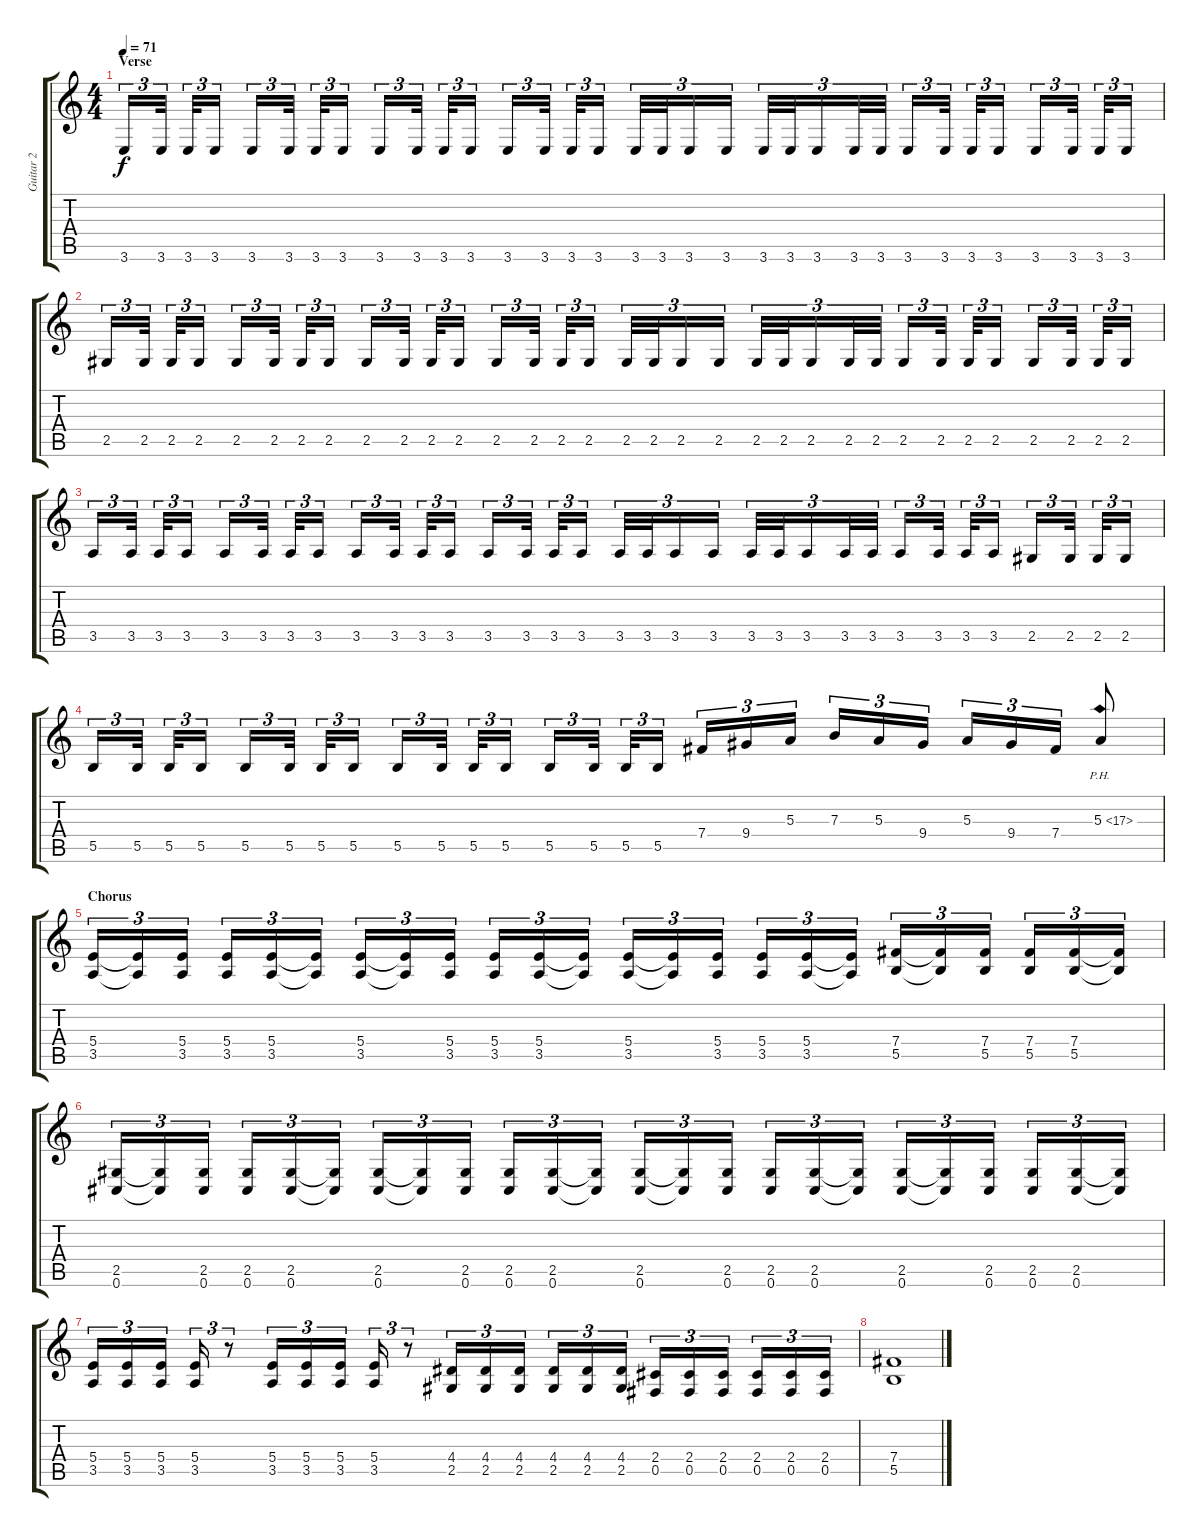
\track ("Guitar 2" "Guitar 2") {instrument distortionguitar}
\staff {score tabs}
\tuning (Db4 Ab3 E3 B2 Gb2 Db2) {hide}
\ts (4 4)
\section ("" "Verse")
\tempo 71
\clef g2
\ks c
3.6.16{tu (3 2) dy f volume 12} 3.6.32{tu (3 2)} 3.6.32{tu (3 2)} 3.6.16{tu (3 2)} 3.6.16{tu (3 2)} 3.6.32{tu (3 2)} 3.6.32{tu (3 2)} 3.6.16{tu (3 2)} 3.6.16{tu (3 2)} 3.6.32{tu (3 2)} 3.6.32{tu (3 2)} 3.6.16{tu (3 2)} 3.6.16{tu (3 2)} 3.6.32{tu (3 2)} 3.6.32{tu (3 2)} 3.6.16{tu (3 2)} 3.6.32{tu (3 2)} 3.6.32{tu (3 2)} 3.6.16{tu (3 2)} 3.6.16{tu (3 2)} 3.6.32{tu (3 2)} 3.6.32{tu (3 2)} 3.6.16{tu (3 2)} 3.6.32{tu (3 2)} 3.6.32{tu (3 2)} 3.6.16{tu (3 2)} 3.6.32{tu (3 2)} 3.6.32{tu (3 2)} 3.6.16{tu (3 2)} 3.6.16{tu (3 2)} 3.6.32{tu (3 2)} 3.6.32{tu (3 2)} 3.6.16{tu (3 2)} |
2.5.16{tu (3 2)} 2.5.32{tu (3 2)} 2.5.32{tu (3 2)} 2.5.16{tu (3 2)} 2.5.16{tu (3 2)} 2.5.32{tu (3 2)} 2.5.32{tu (3 2)} 2.5.16{tu (3 2)} 2.5.16{tu (3 2)} 2.5.32{tu (3 2)} 2.5.32{tu (3 2)} 2.5.16{tu (3 2)} 2.5.16{tu (3 2)} 2.5.32{tu (3 2)} 2.5.32{tu (3 2)} 2.5.16{tu (3 2)} 2.5.32{tu (3 2)} 2.5.32{tu (3 2)} 2.5.16{tu (3 2)} 2.5.16{tu (3 2)} 2.5.32{tu (3 2)} 2.5.32{tu (3 2)} 2.5.16{tu (3 2)} 2.5.32{tu (3 2)} 2.5.32{tu (3 2)} 2.5.16{tu (3 2)} 2.5.32{tu (3 2)} 2.5.32{tu (3 2)} 2.5.16{tu (3 2)} 2.5.16{tu (3 2)} 2.5.32{tu (3 2)} 2.5.32{tu (3 2)} 2.5.16{tu (3 2)} |
3.5.16{tu (3 2)} 3.5.32{tu (3 2)} 3.5.32{tu (3 2)} 3.5.16{tu (3 2)} 3.5.16{tu (3 2)} 3.5.32{tu (3 2)} 3.5.32{tu (3 2)} 3.5.16{tu (3 2)} 3.5.16{tu (3 2)} 3.5.32{tu (3 2)} 3.5.32{tu (3 2)} 3.5.16{tu (3 2)} 3.5.16{tu (3 2)} 3.5.32{tu (3 2)} 3.5.32{tu (3 2)} 3.5.16{tu (3 2)} 3.5.32{tu (3 2)} 3.5.32{tu (3 2)} 3.5.16{tu (3 2)} 3.5.16{tu (3 2)} 3.5.32{tu (3 2)} 3.5.32{tu (3 2)} 3.5.16{tu (3 2)} 3.5.32{tu (3 2)} 3.5.32{tu (3 2)} 3.5.16{tu (3 2)} 3.5.32{tu (3 2)} 3.5.32{tu (3 2)} 3.5.16{tu (3 2)} 2.5.16{tu (3 2)} 2.5.32{tu (3 2)} 2.5.32{tu (3 2)} 2.5.16{tu (3 2)} |
5.5.16{tu (3 2)} 5.5.32{tu (3 2)} 5.5.32{tu (3 2)} 5.5.16{tu (3 2)} 5.5.16{tu (3 2)} 5.5.32{tu (3 2)} 5.5.32{tu (3 2)} 5.5.16{tu (3 2)} 5.5.16{tu (3 2)} 5.5.32{tu (3 2)} 5.5.32{tu (3 2)} 5.5.16{tu (3 2)} 5.5.16{tu (3 2)} 5.5.32{tu (3 2)} 5.5.32{tu (3 2)} 5.5.16{tu (3 2)} 7.4.16{tu (3 2) volume 14} 9.4.16{tu (3 2)} 5.3.16{tu (3 2)} 7.3.16{tu (3 2)} 5.3.16{tu (3 2)} 9.4.16{tu (3 2)} 5.3.16{tu (3 2)} 9.4.16{tu (3 2)} 7.4.16{tu (3 2)} 5.3{ph 12}.8 |
\section ("" "Chorus")
(5.4 3.5).16{tu (3 2)} (5.4{t} 3.5{t}).16{tu (3 2)} (5.4 3.5).16{tu (3 2)} (5.4 3.5).16{tu (3 2)} (5.4 3.5).16{tu (3 2)} (5.4{t} 3.5{t}).16{tu (3 2)} (5.4 3.5).16{tu (3 2)} (5.4{t} 3.5{t}).16{tu (3 2)} (5.4 3.5).16{tu (3 2)} (5.4 3.5).16{tu (3 2)} (5.4 3.5).16{tu (3 2)} (5.4{t} 3.5{t}).16{tu (3 2)} (5.4 3.5).16{tu (3 2)} (5.4{t} 3.5{t}).16{tu (3 2)} (5.4 3.5).16{tu (3 2)} (5.4 3.5).16{tu (3 2)} (5.4 3.5).16{tu (3 2)} (5.4{t} 3.5{t}).16{tu (3 2)} (7.4 5.5).16{tu (3 2)} (7.4{t} 5.5{t}).16{tu (3 2)} (7.4 5.5).16{tu (3 2)} (7.4 5.5).16{tu (3 2)} (7.4 5.5).16{tu (3 2)} (7.4{t} 5.5{t}).16{tu (3 2)} |
(2.5 0.6).16{tu (3 2)} (2.5{t} 0.6{t}).16{tu (3 2)} (2.5 0.6).16{tu (3 2)} (2.5 0.6).16{tu (3 2)} (2.5 0.6).16{tu (3 2)} (2.5{t} 0.6{t}).16{tu (3 2)} (2.5 0.6).16{tu (3 2)} (2.5{t} 0.6{t}).16{tu (3 2)} (2.5 0.6).16{tu (3 2)} (2.5 0.6).16{tu (3 2)} (2.5 0.6).16{tu (3 2)} (2.5{t} 0.6{t}).16{tu (3 2)} (2.5 0.6).16{tu (3 2)} (2.5{t} 0.6{t}).16{tu (3 2)} (2.5 0.6).16{tu (3 2)} (2.5 0.6).16{tu (3 2)} (2.5 0.6).16{tu (3 2)} (2.5{t} 0.6{t}).16{tu (3 2)} (2.5 0.6).16{tu (3 2)} (2.5{t} 0.6{t}).16{tu (3 2)} (2.5 0.6).16{tu (3 2)} (2.5 0.6).16{tu (3 2)} (2.5 0.6).16{tu (3 2)} (2.5{t} 0.6{t}).16{tu (3 2)} |
(5.4 3.5).16{tu (3 2)} (5.4 3.5).16{tu (3 2)} (5.4 3.5).16{tu (3 2)} (5.4 3.5).16{tu (3 2)} r.8{tu (3 2)} (5.4 3.5).16{tu (3 2)} (5.4 3.5).16{tu (3 2)} (5.4 3.5).16{tu (3 2)} (5.4 3.5).16{tu (3 2)} r.8{tu (3 2)} (4.4 2.5).16{tu (3 2)} (4.4 2.5).16{tu (3 2)} (4.4 2.5).16{tu (3 2)} (4.4 2.5).16{tu (3 2)} (4.4 2.5).16{tu (3 2)} (4.4 2.5).16{tu (3 2)} (2.4 0.5).16{tu (3 2)} (2.4 0.5).16{tu (3 2)} (2.4 0.5).16{tu (3 2)} (2.4 0.5).16{tu (3 2)} (2.4 0.5).16{tu (3 2)} (2.4 0.5).16{tu (3 2)} |
(7.4 5.5).1
